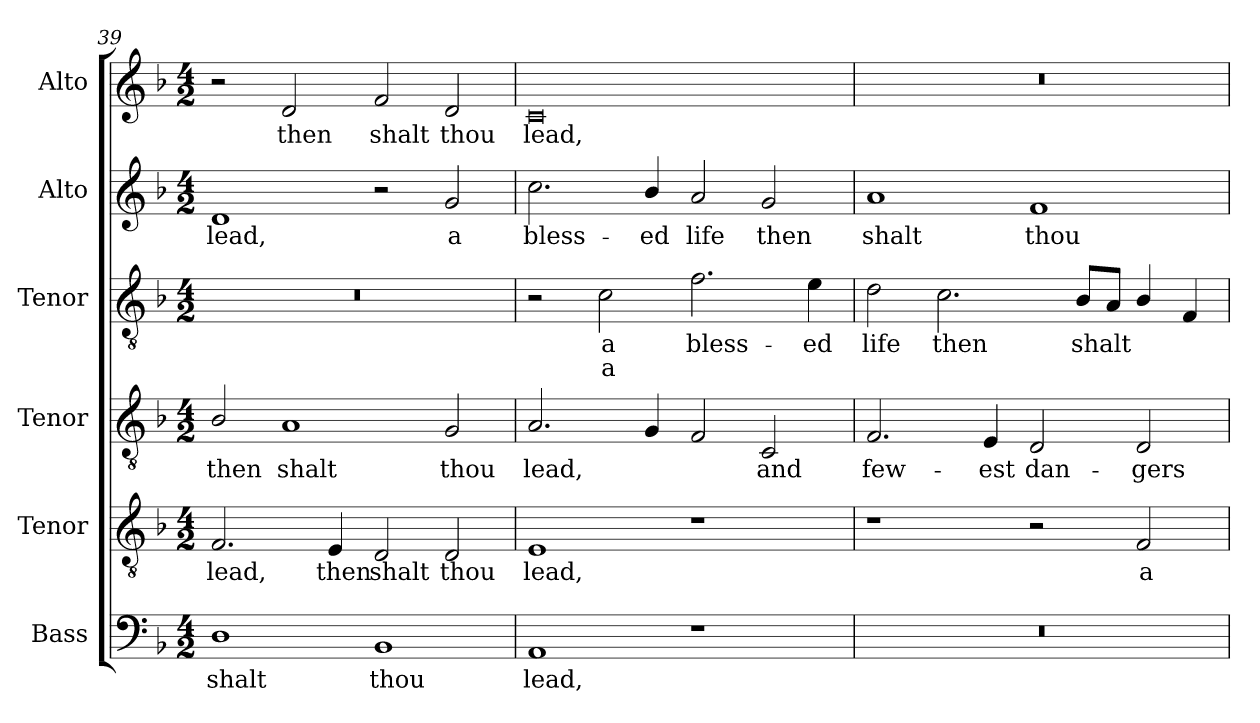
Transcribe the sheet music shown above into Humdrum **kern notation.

**kern	**text	**kern	**text	**kern	**text	**kern	**text	**text	**kern	**text	**kern	**text
*part6	*part6	*part5	*part5	*part4	*part4	*part3	*part3	*part3	*part2	*part2	*part1	*part1
*staff6	*staff6	*staff5	*staff5	*staff4	*staff4	*staff3	*staff3	*staff3	*staff2	*staff2	*staff1	*staff1
*I"Bass	*	*I"Tenor	*	*I"Tenor	*	*I"Tenor	*	*	*I"Alto	*	*I"Alto	*
*I'B.	*	*I'T.	*	*I'T.	*	*I'T.	*	*	*I'A.	*	*I'A.	*
!!LO:PB:g=z
*clefF4	*	*clefGv2	*	*clefGv2	*	*clefGv2	*	*	*clefG2	*	*clefG2	*
*	*	*ITrd7c12	*	*ITrd7c12	*	*ITrd7c12	*	*	*	*	*	*
*k[b-]	*	*k[b-]	*	*k[b-]	*	*k[b-]	*	*	*k[b-]	*	*k[b-]	*
*F:	*	*F:	*	*F:	*	*F:	*	*	*F:	*	*F:	*
*M4/2	*	*M4/2	*	*M4/2	*	*M4/2	*	*	*M4/2	*	*M4/2	*
=39	=39	=39	=39	=39	=39	=39	=39	=39	=39	=39	=39	=39
!	!LO:LY:b:color=#000000	!	!	!	!	!	!	!	!	!	!	!
!	!	!	!LO:LY:b:color=#000000	!	!	!	!	!	!	!	!	!
!	!	!	!	!	!LO:LY:b:color=#000000	!LO:N:vis=1	!	!	!	!	!	!
!	!	!	!	!	!	!	!	!	!	!LO:LY:b:color=#000000	!	!
1Di	shalt	2.FFi/	lead,	2BB-i/	then	0r	.	.	1di	lead,	2r	.
!	!	!	!	!	!LO:LY:b:color=#000000	!	!	!	!	!	!	!
!	!	!	!	!	!	!	!	!	!	!	!	!LO:LY:b:color=#000000
.	.	.	.	1AAi	shalt	.	.	.	.	.	2di/	then
!	!	!	!LO:LY:b:color=#000000	!	!	!	!	!	!	!	!	!
.	.	4EEi/	then	.	.	.	.	.	.	.	.	.
!	!LO:LY:b:color=#000000	!	!	!	!	!	!	!	!	!	!	!
!	!	!	!LO:LY:b:color=#000000	!	!	!	!	!	!	!	!	!
!	!	!	!	!	!	!	!	!	!	!	!	!LO:LY:b:color=#000000
1BB-i	thou	2DDi/	shalt	.	.	.	.	.	2r	.	2fi/	shalt
!	!	!	!LO:LY:b:color=#000000	!	!	!	!	!	!	!	!	!
!	!	!	!	!	!LO:LY:b:color=#000000	!	!	!	!	!	!	!
!	!	!	!	!	!	!	!	!	!	!LO:LY:b:color=#000000	!	!
!	!	!	!	!	!	!	!	!	!	!	!	!LO:LY:b:color=#000000
.	.	2DDi/	thou	2GGi/	thou	.	.	.	2gi/	a	2di/	thou
=40	=40	=40	=40	=40	=40	=40	=40	=40	=40	=40	=40	=40
!	!LO:LY:b:color=#000000	!	!	!	!	!	!	!	!	!	!	!
!	!	!	!LO:LY:b:color=#000000	!	!	!	!	!	!	!	!	!
!	!	!	!	!	!LO:LY:b:color=#000000	!	!	!	!	!	!	!
!	!	!	!	!	!	!	!	!	!	!LO:LY:b:color=#000000	!	!
!	!	!	!	!	!	!	!	!	!	!	!	!LO:LY:b:color=#000000
1AAi	lead,	1EEi	lead,	2.AAi/	lead,	2r	.	.	2.cci\	bless-	0ci	lead,
!	!	!	!	!	!	!	!LO:LY:b:color=#000000	!LO:LY:b:color=#000000	!	!	!	!
.	.	.	.	.	.	2Ci\	a	a	.	.	.	.
!	!	!	!	!	!	!	!	!	!	!LO:LY:b:color=#000000	!	!
.	.	.	.	4GGi/	.	.	.	.	4b-i/	-ed	.	.
!	!	!	!	!	!	!	!LO:LY:b:color=#000000	!	!	!	!	!
!	!	!	!	!	!	!	!	!	!	!LO:LY:b:color=#000000	!	!
1r	.	1r	.	2FFi/	.	2.Fi\	bless-	.	2ai/	life	.	.
!	!	!	!	!	!LO:LY:b:color=#000000	!	!	!	!	!	!	!
!	!	!	!	!	!	!	!	!	!	!LO:LY:b:color=#000000	!	!
.	.	.	.	2CCi/	and	.	.	.	2gi/	then	.	.
!	!	!	!	!	!	!	!LO:LY:b:color=#000000	!	!	!	!	!
.	.	.	.	.	.	4Ei\	-ed	.	.	.	.	.
=41	=41	=41	=41	=41	=41	=41	=41	=41	=41	=41	=41	=41
!LO:N:vis=1	!	!	!	!	!	!	!	!	!	!	!	!
!	!	!	!	!	!LO:LY:b:color=#000000	!	!	!	!	!	!	!
!	!	!	!	!	!	!	!LO:LY:b:color=#000000	!	!	!	!	!
!	!	!	!	!	!	!	!	!	!	!LO:LY:b:color=#000000	!LO:N:vis=1	!
0r	.	1r	.	2.FFi/	few-	2Di\	life	.	1ai	shalt	0r	.
!	!	!	!	!	!	!	!LO:LY:b:color=#000000	!	!	!	!	!
.	.	.	.	.	.	2.Ci\	then	.	.	.	.	.
!	!	!	!	!	!LO:LY:b:color=#000000	!	!	!	!	!	!	!
.	.	.	.	4EEi/	-est	.	.	.	.	.	.	.
!	!	!	!	!	!LO:LY:b:color=#000000	!	!	!	!	!	!	!
!	!	!	!	!	!	!	!	!	!	!LO:LY:b:color=#000000	!	!
.	.	2r	.	2DDi/	dan-	.	.	.	1fi	thou	.	.
!	!	!	!	!	!	!	!LO:LY:b:color=#000000	!	!	!	!	!
.	.	.	.	.	.	8BB-i/L	shalt	.	.	.	.	.
.	.	.	.	.	.	8AAi/J	.	.	.	.	.	.
!	!	!	!LO:LY:b:color=#000000	!	!	!	!	!	!	!	!	!
!	!	!	!	!	!LO:LY:b:color=#000000	!	!	!	!	!	!	!
.	.	2FFi/	a	2DDi/	-gers	4BB-i/	.	.	.	.	.	.
.	.	.	.	.	.	4FFi/	.	.	.	.	.	.
=	=	=	=	=	=	=	=	=	=	=	=	=
*-	*-	*-	*-	*-	*-	*-	*-	*-	*-	*-	*-	*-
